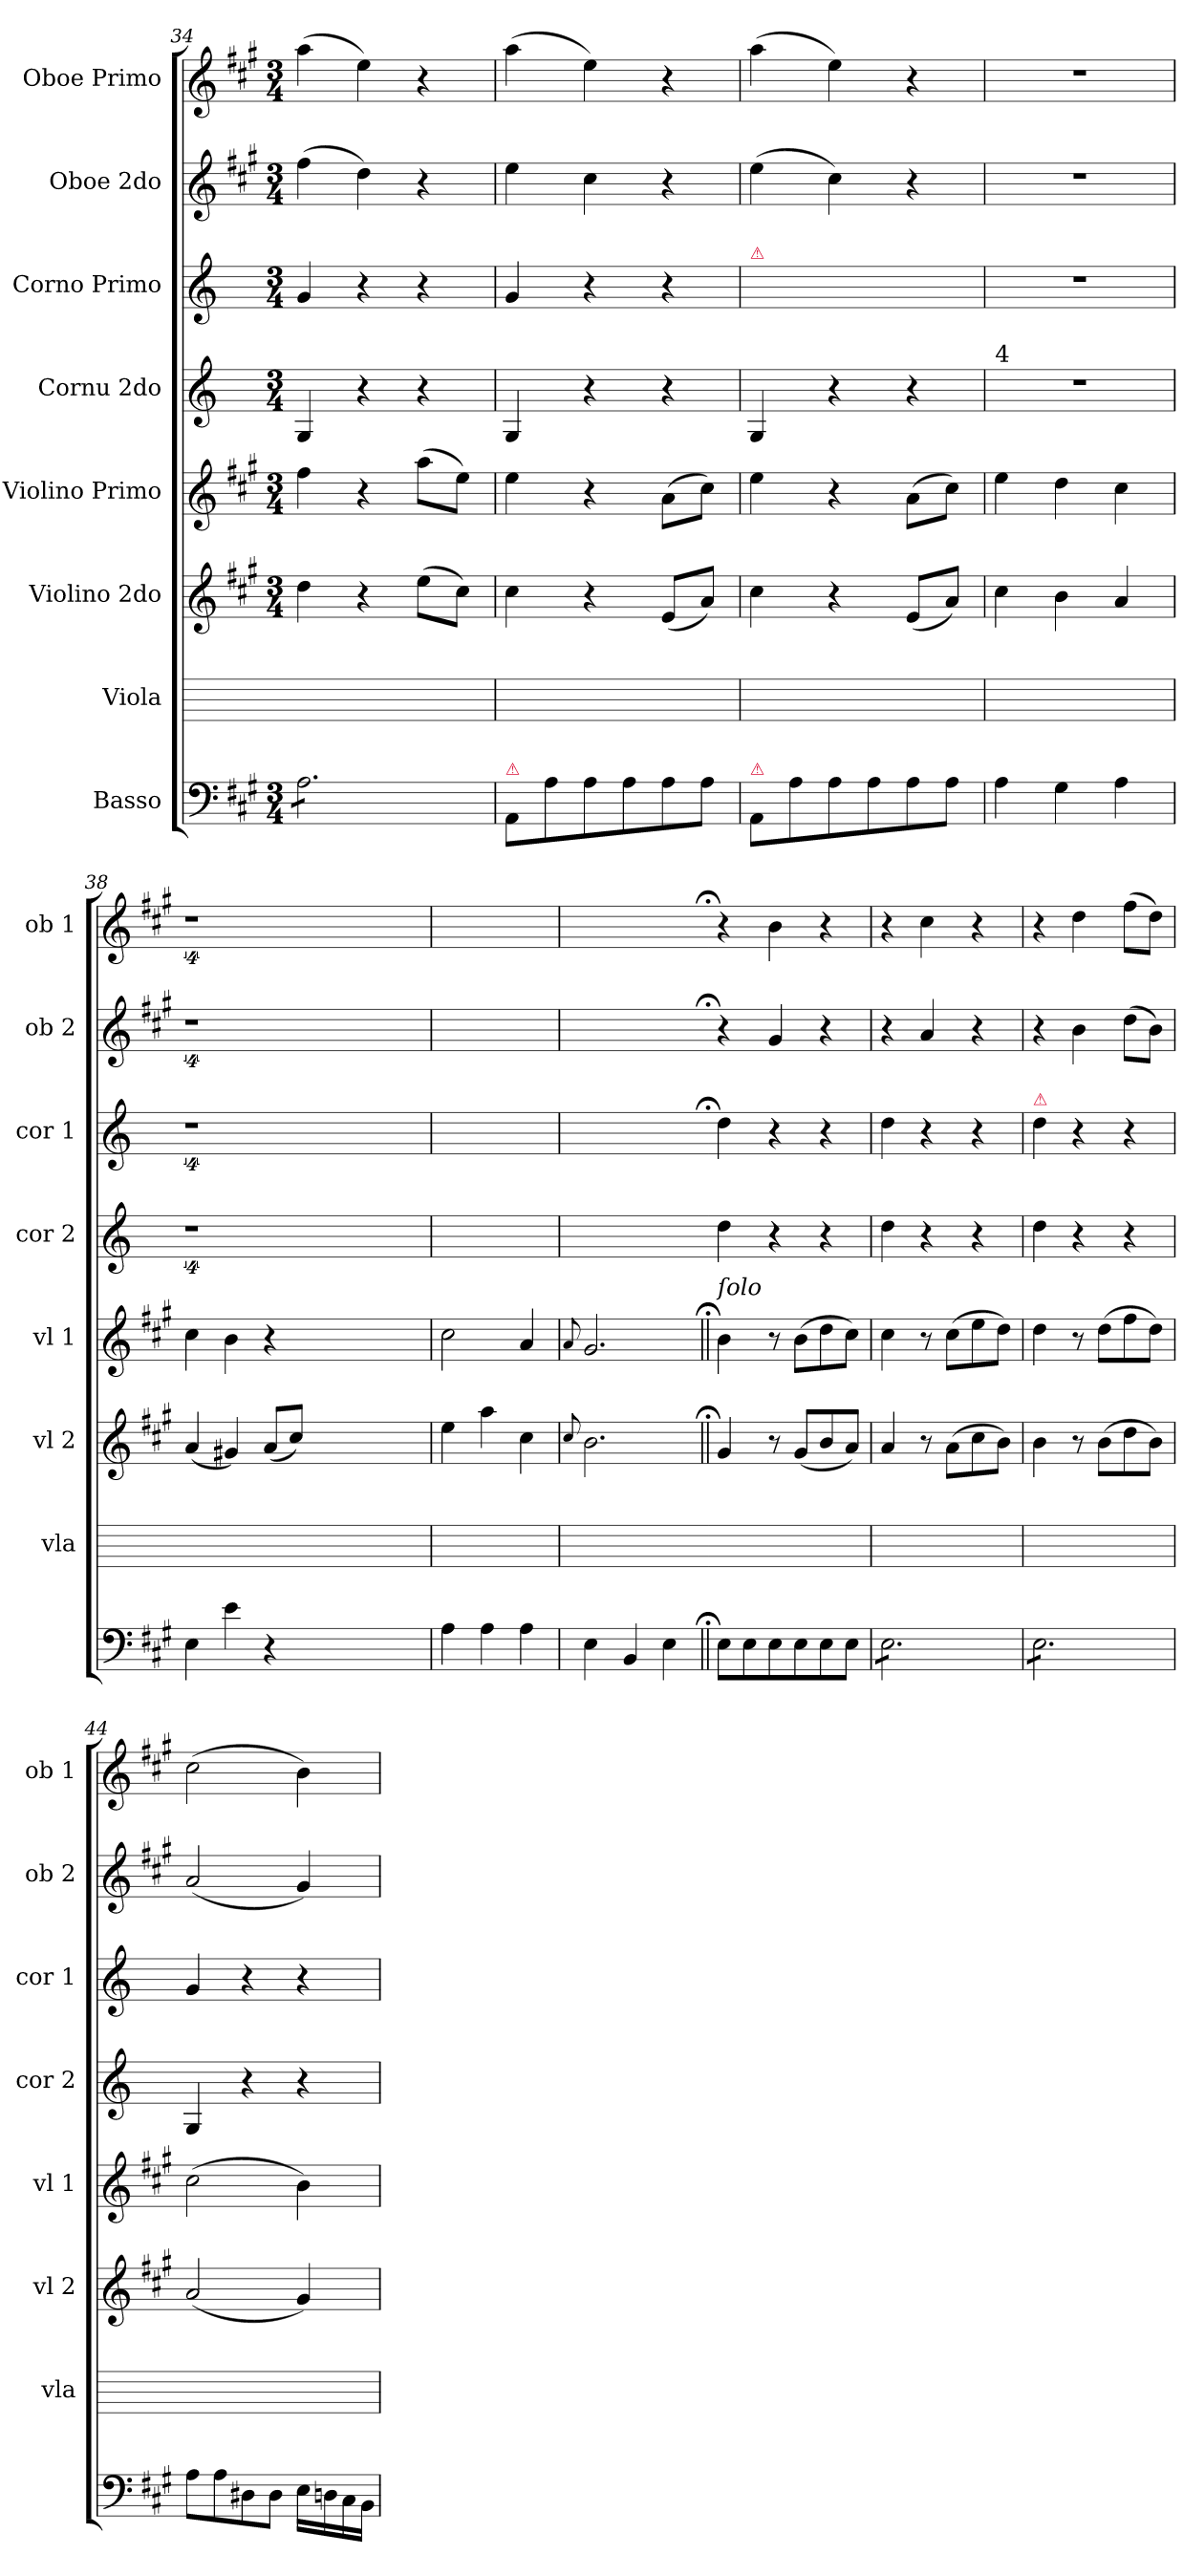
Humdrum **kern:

**kern	**kern	**kern	**kern	**dynam	**kern	**kern	**kern	**kern
*part8	*part7	*part6	*part5	*part5	*part4	*part3	*part2	*part1
*staff8	*staff7	*staff6	*staff5	*staff5	*staff4	*staff3	*staff2	*staff1
*I"Basso	*I"Viola	*I"Violino 2do	*I"Violino Primo	*	*I"Cornu 2do	*I"Corno Primo	*I"Oboe 2do	*I"Oboe Primo
*	*I'vla	*I'vl 2	*I'vl 1	*	*I'cor 2	*I'cor 1	*I'ob 2	*I'ob 1
*clefF4	*	*clefG2	*clefG2	*	*clefG2	*clefG2	*clefG2	*clefG2
*	*	*	*	*	*ITrd-1c-2	*ITrd-1c-2	*	*
*k[f#c#g#]	*	*k[f#c#g#]	*k[f#c#g#]	*	*k[f#c#]	*k[f#c#]	*k[f#c#g#]	*k[f#c#g#]
*M3/4	*	*M3/4	*M3/4	*	*M3/4	*M3/4	*M3/4	*M3/4
=34	=34	=34	=34	=34	=34	=34	=34	=34
*tremolo	*	*	*	*	*	*	*	*
8A\L	2.ryy	4dd\	4ff#\	.	4A/	4a/	(>4ff#\	(>4aa\
8A\	.	.	.	.	.	.	.	.
8A\	.	4r	4r	.	4r	4r	4dd\)	4ee\)
8A\	.	.	.	.	.	.	.	.
8A\	.	(>8ee\L	(>8aa\L	.	4r	4r	4r	4r
8A\J	.	8cc#\J)	8ee\J)	.	.	.	.	.
*Xtremolo	*	*	*	*	*	*	*	*
=35	=35	=35	=35	=35	=35	=35	=35	=35
!LO:TX:a:color=crimson:t=⚠	!	!	!	!	!	!	!	!
8AA/L	2.ryy	4cc#\	4ee\	.	4A/	4a/	4ee\	(>4aa\
8A\	.	.	.	.	.	.	.	.
8A\	.	4r	4r	.	4r	4r	4cc#\	4ee\)
8A\	.	.	.	.	.	.	.	.
8A\	.	(<8e/L	(>8a\L	.	4r	4r	4r	4r
8A\J	.	8a/J)	8cc#\J)	.	.	.	.	.
=36	=36	=36	=36	=36	=36	=36	=36	=36
!	!	!	!	!	!	!LO:TX:a:color=crimson:t=⚠	!	!
!LO:TX:a:color=crimson:t=⚠	!	!	!	!	!	!	!	!
8AA/L	2.ryy	4cc#\	4ee\	.	4A/	2.ryy	(>4ee\	(>4aa\
8A\	.	.	.	.	.	.	.	.
8A\	.	4r	4r	.	4r	.	4cc#\)	4ee\)
8A\	.	.	.	.	.	.	.	.
8A\	.	(<8e/L	(>8a\L	.	4r	.	4r	4r
8A\J	.	8a/J)	8cc#\J)	.	.	.	.	.
=37	=37	=37	=37	=37	=37	=37	=37	=37
!	!	!	!	!	!LO:TX:a:t=4	!	!	!
4A\	2.ryy	4cc#\	4ee\	.	2.r	2.r	2.r	2.r
4G#\	.	4b\	4dd\	.	.	.	.	.
4A\	.	4a/	4cc#\	.	.	.	.	.
=38	=38	=38	=38	=38	=38	=38	=38	=38
4E\	2.ryy	(<4a/	4cc#\	.	4%9r	4%9r	4%9r	4%9r
4e\	.	4g#X/)	4b\	.	.	.	.	.
4r	.	(<8a/L	4r	.	.	.	.	.
.	.	8cc#/J)	.	.	.	.	.	.
1.ryy	1.ryy	1.ryy	1.ryy	.	.	.	.	.
=39	=39	=39	=39	=39	=39	=39	=39	=39
!	!	!	!	!LO:DY:a	!	!	!	!
4A\	2.ryy	4ee\	2cc#\	p&colon;	2.ryy	2.ryy	2.ryy	2.ryy
4A\	.	4aa\	.	.	.	.	.	.
4A\	.	4cc#\	4a/	.	.	.	.	.
=40	=40	=40	=40	=40	=40	=40	=40	=40
.	.	8qqcc#/	8qqa/	.	.	.	.	.
4E\	2.ryy	2.b\	2.g#/	.	2.ryy	2.ryy	2.ryy	2.ryy
4BB/	.	.	.	.	.	.	.	.
4E\	.	.	.	.	.	.	.	.
=41||;	=41	=41||;	=41||;	=41||;	=41||	=41||;	=41||;	=41||;
!	!	!	!LO:TX:a:i:t=ſolo	!	!	!	!	!
8E\L	2.ryy	4g#/	4b\	.	4ee\	4ee\	4r	4r
8E\	.	.	.	.	.	.	.	.
8E\	.	8r	8r	.	4r	4r	4g#/	4b\
8E\	.	(<8g#/L	(>8b\L	.	.	.	.	.
8E\	.	8b/	8dd\	.	4r	4r	4r	4r
8E\J	.	8a/J)	8cc#\J)	.	.	.	.	.
=42	=42	=42	=42	=42	=42	=42	=42	=42
*tremolo	*	*	*	*	*	*	*	*
8E\L	2.ryy	4a/	4cc#\	.	4ee\	4ee\	4r	4r
8E\	.	.	.	.	.	.	.	.
8E\	.	8r	8r	.	4r	4r	4a/	4cc#\
8E\	.	(>8a\L	(>8cc#\L	.	.	.	.	.
8E\	.	8cc#\	8ee\	.	4r	4r	4r	4r
8E\J	.	8b\J)	8dd\J)	.	.	.	.	.
=43	=43	=43	=43	=43	=43	=43	=43	=43
!	!	!	!	!	!	!LO:TX:a:color=crimson:t=⚠	!	!
8E\L	2.ryy	4b\	4dd\	.	4ee\	4ee\	4r	4r
8E\	.	.	.	.	.	.	.	.
8E\	.	8r	8r	.	4r	4r	4b\	4dd\
8E\	.	(>8b\L	(>8dd\L	.	.	.	.	.
8E\	.	8dd\	8ff#\	.	4r	4r	(>8dd\L	(>8ff#\L
8E\J	.	8b\J)	8dd\J)	.	.	.	8b\J)	8dd\J)
*Xtremolo	*	*	*	*	*	*	*	*
=44	=44	=44	=44	=44	=44	=44	=44	=44
8A\L	2.ryy	(<2a/	(>2cc#\	.	4A/	4a/	(<2a/	(>2cc#\
8A\	.	.	.	.	.	.	.	.
8D#X\	.	.	.	.	4r	4r	.	.
8D#\J	.	.	.	.	.	.	.	.
16E\LL	.	4g#/)	4b\)	.	4r	4r	4g#/)	4b\)
16Dn\	.	.	.	.	.	.	.	.
16C#\	.	.	.	.	.	.	.	.
16BB\JJ	.	.	.	.	.	.	.	.
=	=	=	=	=	=	=	=	=
*-	*-	*-	*-	*-	*-	*-	*-	*-
